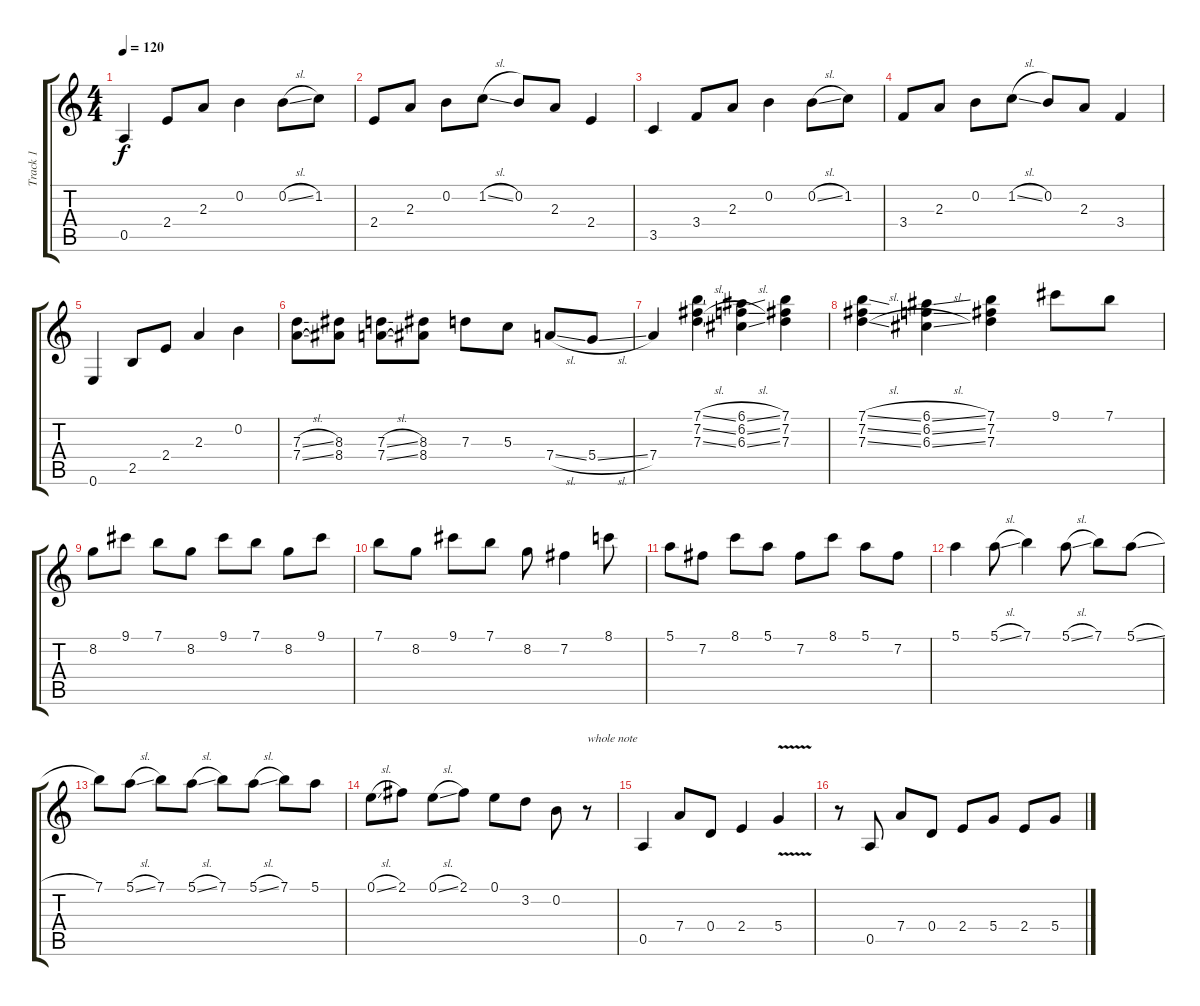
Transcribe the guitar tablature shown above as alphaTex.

\track ("Track 1" "Track 1") {instrument electricguitarclean}
\staff {score tabs}
\tuning (E4 B3 G3 D3 A2 E2) {hide}
\ts (4 4)
\tempo 120
\clef g2
\ks c
0.5.4{dy f} 2.4.8 2.3.8 0.2.4 0.2{sl}.8 1.2.8 |
2.4.8 2.3.8 0.2.8 1.2{sl}.8 0.2.8 2.3.8 2.4.4 |
3.5.4 3.4.8 2.3.8 0.2.4 0.2{sl}.8 1.2.8 |
3.4.8 2.3.8 0.2.8 1.2{sl}.8 0.2.8 2.3.8 3.4.4 |
0.6.4 2.5.8 2.4.8 2.3.4 0.2.4 |
(7.3{sl} 7.4{sl}).8 (8.3 8.4).8 (7.3{sl} 7.4{sl}).8 (8.3 8.4).8 7.3.8 5.3.8 7.4{sl}.8 5.4{sl}.8 |
7.4.4 (7.1{sl} 7.2{sl} 7.3{ss}).4 (6.1{sl} 6.2{sl} 6.3{ss}).4 (7.1 7.2 7.3).4 |
(7.1{sl} 7.2{ss} 7.3{sl}).4 (6.1{sl} 6.2{ss} 6.3{sl}).4 (7.1 7.2 7.3).4 9.1.8 7.1.8 |
8.2.8 9.1.8 7.1.8 8.2.8 9.1.8 7.1.8 8.2.8 9.1.8 |
7.1.8 8.2.8 9.1.8 7.1.8 8.2.8 7.2.4 8.1.8 |
5.1.8 7.2.8 8.1.8 5.1.8 7.2.8 8.1.8 5.1.8 7.2.8 |
5.1.4 5.1{sl}.8 7.1.4 5.1{sl}.8 7.1.8 5.1{sl}.8 |
7.1.8 5.1{sl}.8 7.1.8 5.1{sl}.8 7.1.8 5.1{sl}.8 7.1.8 5.1.8 |
0.1{sl}.8 2.1.8 0.1{sl}.8 2.1.8 0.1.8 3.2.8 0.2.8 r.8{txt "whole note"} |
0.5.4 7.4.8 0.4.8 2.4.4 5.4{v}.4 |
r.8 0.5.8 7.4.8 0.4.8 2.4.8 5.4.8 2.4.8 5.4.8
